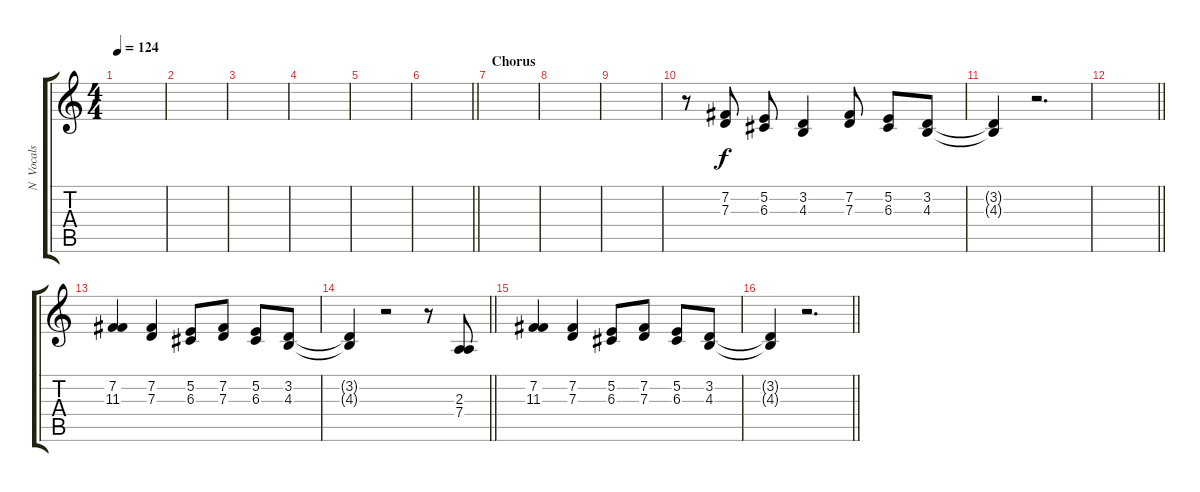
\track ("N  Vocals" "N  Vocals") {instrument orchestralharp}
\staff {score tabs}
\tuning (E4 B3 G3 D3 A2 E2) {hide}
\ts (4 4)
\tempo 124
\clef g2
\ks c
|
|
|
|
|
\barLineRight lightlight
|
\section ("" "Chorus")
|
|
|
r.8 (7.2 7.3).8 (5.2 6.3).8 (3.2 4.3).4 (7.2 7.3).8 (5.2 6.3).8 (3.2 4.3).8 |
(3.2{t} 4.3{t}).4 r.2{d} |
\barLineRight lightlight
|
(7.2 11.3).4 (7.2 7.3).4 (5.2 6.3).8 (7.2 7.3).8 (5.2 6.3).8 (3.2 4.3).8 |
\barLineRight lightlight
(3.2{t} 4.3{t}).4 r.2 r.8 (2.3 7.4).8 |
(7.2 11.3).4 (7.2 7.3).4 (5.2 6.3).8 (7.2 7.3).8 (5.2 6.3).8 (3.2 4.3).8 |
\barLineRight lightlight
(3.2{t} 4.3{t}).4 r.2{d}
